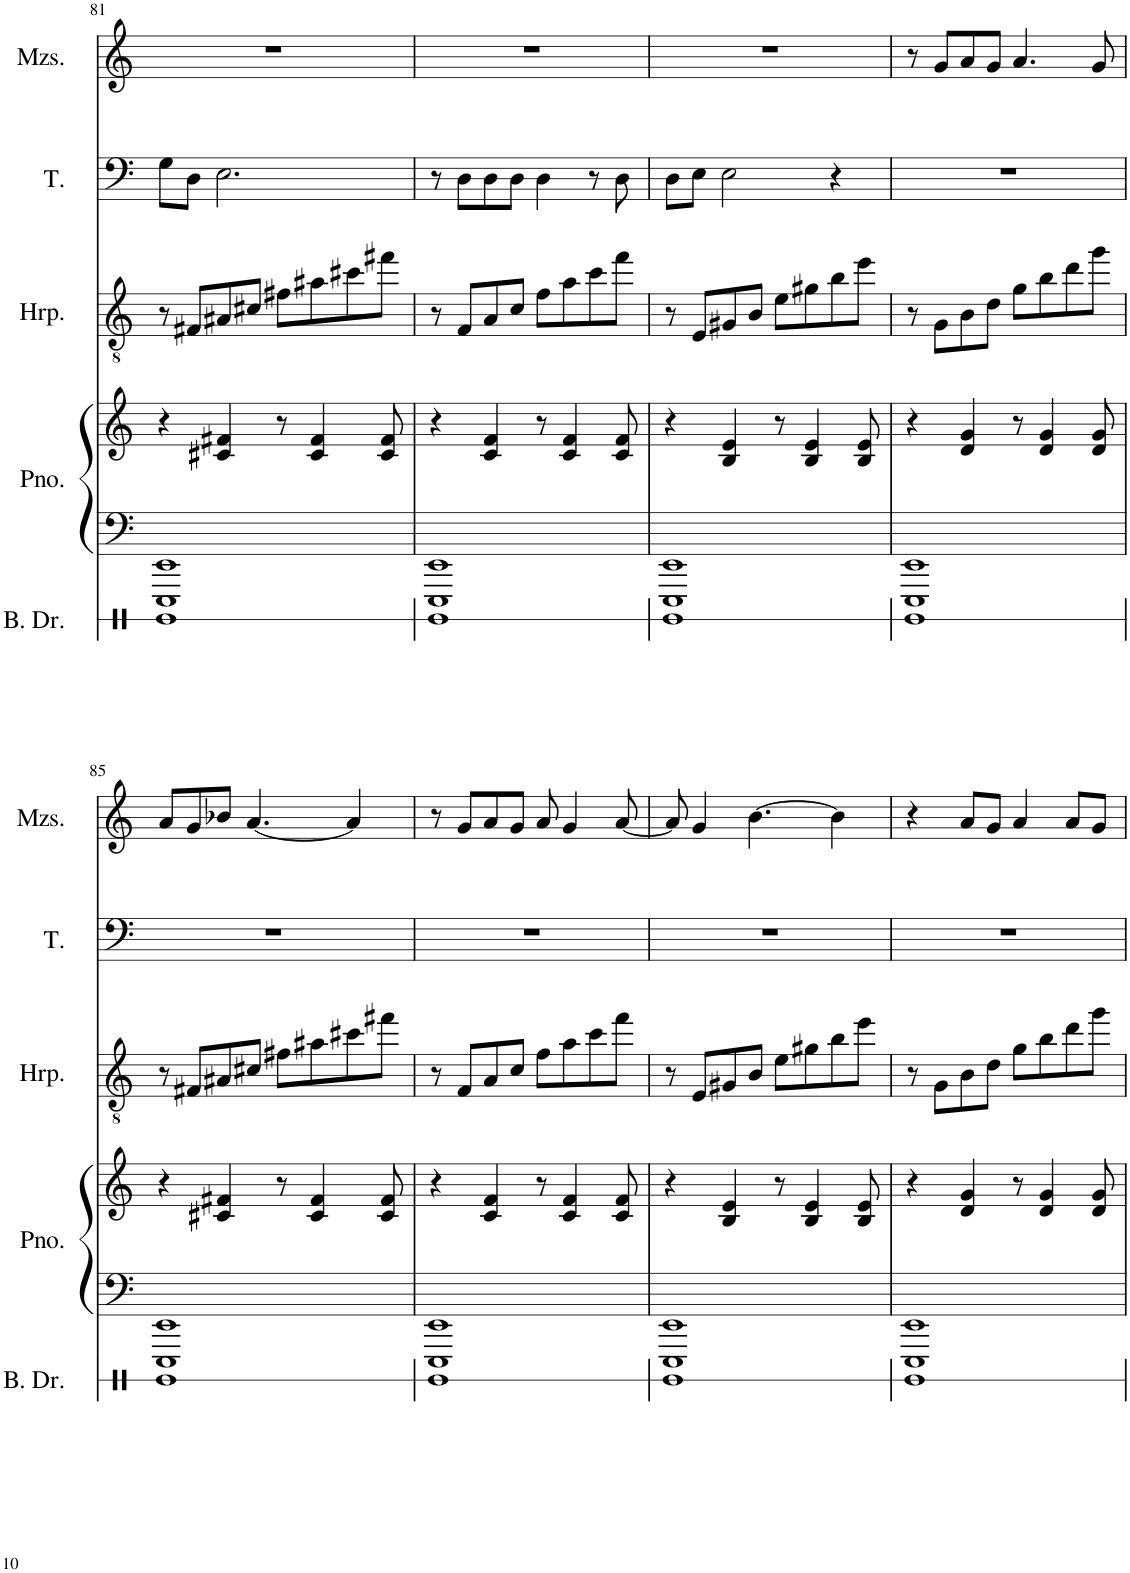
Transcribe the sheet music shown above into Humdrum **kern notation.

**kern	**kern	**kern	**kern	**kern	**kern
*part5	*part4	*part4	*part3	*part2	*part1
*staff6	*staff5	*staff4	*staff3	*staff2	*staff1
*I"Bass Drum	*I"Piano	*	*I"Harp	*I"Tenor	*I"Mezzo-soprano
*I'B. Dr.	*I'Pno.	*	*I'Hrp.	*I'T.	*I'Mzs.
!!LO:PB:g=z
*clefX	*clefF4	*clefG2	*clefGv2	*clefF4	*clefG2
*k[]	*k[]	*k[]	*k[]	*k[]	*k[]
*M4/4	*M4/4	*M4/4	*M4/4	*M4/4	*M4/4
=81	=81	=81	=81	=81	=81
1Re	1EEE 1EE	4r	8r	8G\L	1r
.	.	.	8F#X/L	8D\J	.
.	.	4c#X/ 4f#X/	8A#X/	2.E\	.
.	.	.	8c#X/J	.	.
.	.	8r	8f#X\L	.	.
.	.	4c#/ 4f#/	8a#X\	.	.
.	.	.	8cc#X\	.	.
.	.	8c#/ 8f#/	8ff#X\J	.	.
=82	=82	=82	=82	=82	=82
1Re	1EEE 1EE	4r	8r	8r	1r
.	.	.	8F/L	8D\L	.
.	.	4c/ 4f/	8A/	8D\	.
.	.	.	8c/J	8D\J	.
.	.	8r	8f\L	4D\	.
.	.	4c/ 4f/	8a\	.	.
.	.	.	8cc\	8r	.
.	.	8c/ 8f/	8ff\J	8D\	.
=83	=83	=83	=83	=83	=83
1Re	1EEE 1EE	4r	8r	8D\L	1r
.	.	.	8E/L	8E\J	.
.	.	4B/ 4e/	8G#X/	2E\	.
.	.	.	8B/J	.	.
.	.	8r	8e\L	.	.
.	.	4B/ 4e/	8g#X\	.	.
.	.	.	8b\	4r	.
.	.	8B/ 8e/	8ee\J	.	.
=84	=84	=84	=84	=84	=84
1Re	1EEE 1EE	4r	8r	1r	8r
.	.	.	8G\L	.	8g/L
.	.	4d/ 4g/	8B\	.	8a/
.	.	.	8d\J	.	8g/J
.	.	8r	8g\L	.	4.a/
.	.	4d/ 4g/	8b\	.	.
.	.	.	8dd\	.	.
.	.	8d/ 8g/	8gg\J	.	8g/
!!LO:LB:g=z
=85	=85	=85	=85	=85	=85
1Re	1EEE 1EE	4r	8r	1r	8a/L
.	.	.	8F#X/L	.	8g/
.	.	4c#X/ 4f#X/	8A#X/	.	8b-X/J
.	.	.	8c#X/J	.	[4.a/
.	.	8r	8f#X\L	.	.
.	.	4c#/ 4f#/	8a#X\	.	.
.	.	.	8cc#X\	.	4a/]
.	.	8c#/ 8f#/	8ff#X\J	.	.
=86	=86	=86	=86	=86	=86
1Re	1EEE 1EE	4r	8r	1r	8r
.	.	.	8F/L	.	8g/L
.	.	4c/ 4f/	8A/	.	8a/
.	.	.	8c/J	.	8g/J
.	.	8r	8f\L	.	8a/
.	.	4c/ 4f/	8a\	.	4g/
.	.	.	8cc\	.	.
.	.	8c/ 8f/	8ff\J	.	[8a/
=87	=87	=87	=87	=87	=87
1Re	1EEE 1EE	4r	8r	1r	8a/]
.	.	.	8E/L	.	4g/
.	.	4B/ 4e/	8G#X/	.	.
.	.	.	8B/J	.	[4.b\
.	.	8r	8e\L	.	.
.	.	4B/ 4e/	8g#X\	.	.
.	.	.	8b\	.	4b\]
.	.	8B/ 8e/	8ee\J	.	.
=88	=88	=88	=88	=88	=88
1Re	1EEE 1EE	4r	8r	1r	4r
.	.	.	8G\L	.	.
.	.	4d/ 4g/	8B\	.	8a/L
.	.	.	8d\J	.	8g/J
.	.	8r	8g\L	.	4a/
.	.	4d/ 4g/	8b\	.	.
.	.	.	8dd\	.	8a/L
.	.	8d/ 8g/	8gg\J	.	8g/J
=	=	=	=	=	=
*-	*-	*-	*-	*-	*-
